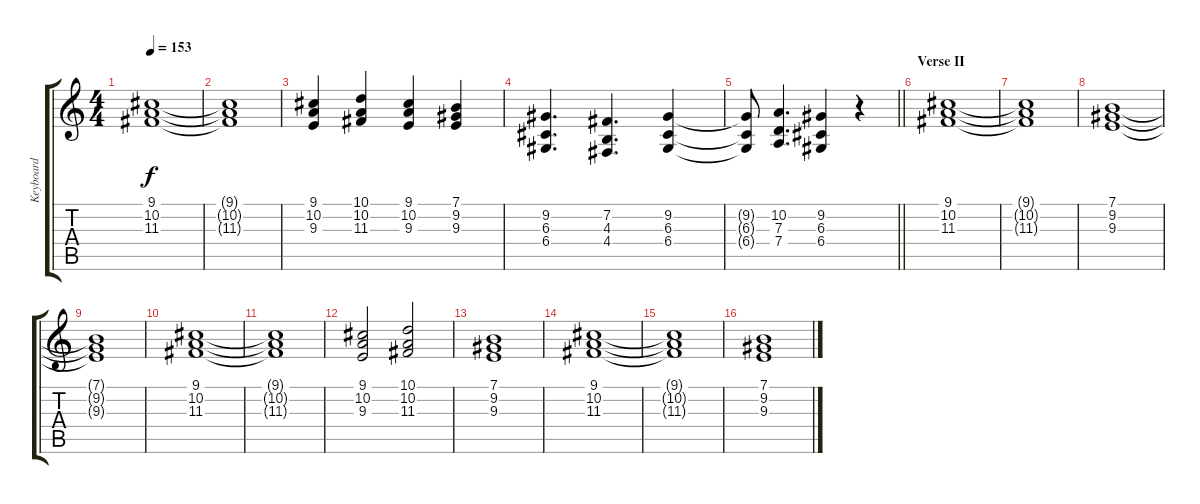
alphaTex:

\track ("Keyboard" "Keyboard") {instrument stringensemble1}
\staff {score tabs}
\tuning (E4 B3 G3 D3 A2 E2) {hide}
\ts (4 4)
\tempo 153
\clef g2
\ks c
(9.1{t} 10.2{t} 11.3{t}).1{dy f} |
(9.1{t} 10.2{t} 11.3{t}).1 |
(9.1 10.2 9.3).4 (10.1 10.2 11.3).4 (9.1 10.2 9.3).4 (7.1 9.2 9.3).4 |
(9.2 6.3 6.4).4{d} (7.2 4.3 4.4).4{d} (9.2 6.3 6.4).4 |
\barLineRight lightlight
(9.2{t} 6.3{t} 6.4{t}).8 (10.2 7.3 7.4).4{d} (9.2 6.3 6.4).4 r.4 |
\section ("" "Verse II")
(9.1 10.2 11.3).1 |
(9.1{t} 10.2{t} 11.3{t}).1 |
(7.1 9.2 9.3).1 |
(7.1{t} 9.2{t} 9.3{t}).1 |
(9.1 10.2 11.3).1 |
(9.1{t} 10.2{t} 11.3{t}).1 |
(9.1 10.2 9.3).2 (10.1 10.2 11.3).2 |
(7.1 9.2 9.3).1 |
(9.1 10.2 11.3).1 |
(9.1{t} 10.2{t} 11.3{t}).1 |
(7.1 9.2 9.3).1
